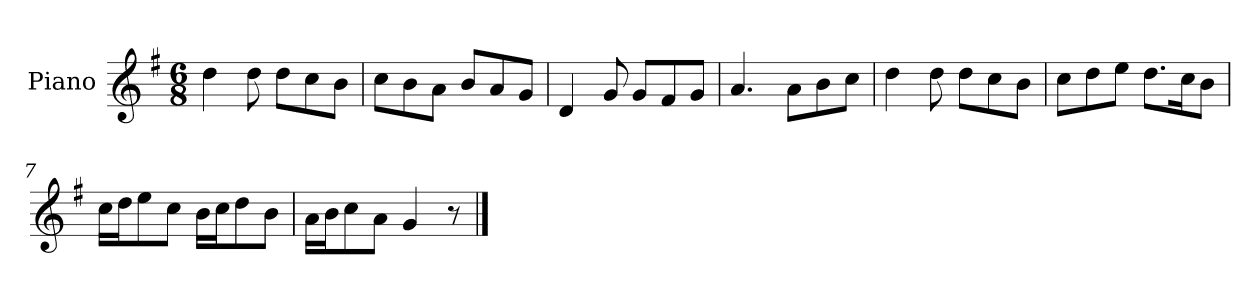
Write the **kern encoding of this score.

**kern
*part1
*staff1
*I"Piano
*I'Pno
*clefG2
*k[f#]
*M6/8
=1
4dd\
8dd\
8dd\L
8cc\
8b\J
=2
8cc\L
8b\
8a\J
8b/L
8a/
8g/J
=3
4d/
8g/
8g/L
8f#/
8g/J
=4
4.a/
8a\L
8b\
8cc\J
=5
4dd\
8dd\
8dd\L
8cc\
8b\J
=6
8cc\L
8dd\
8ee\J
8.dd\L
16cc\K
8b\J
=7
16cc\LL
16dd\J
8ee\
8cc\J
16b\LL
16cc\J
8dd\
8b\J
=8
16a\LL
16b\J
8cc\
8a\J
4g/
8r
==
*-
